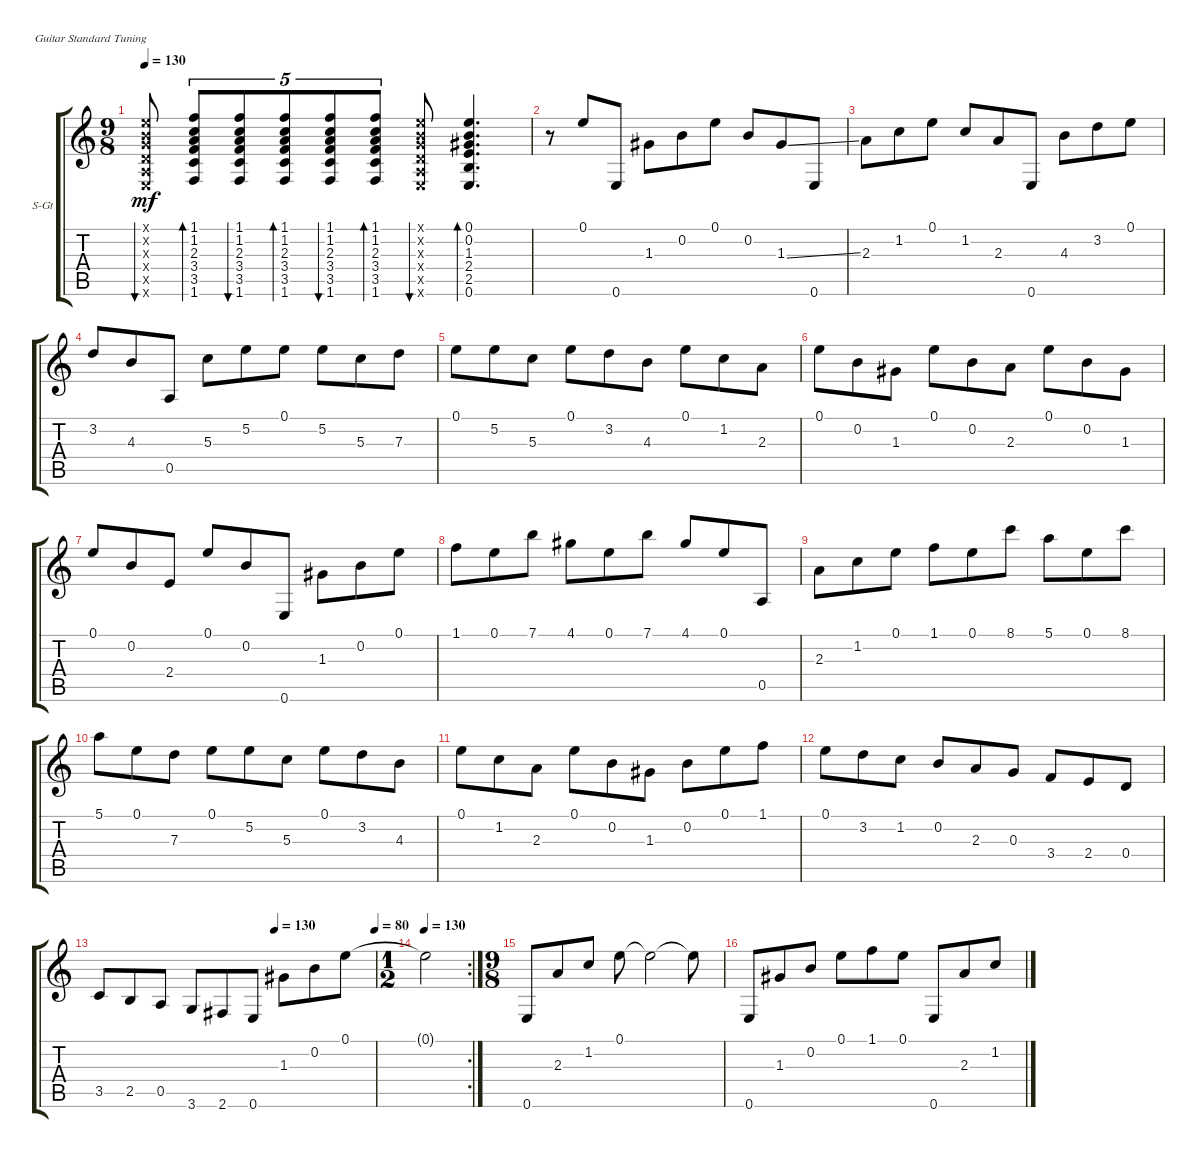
\defaultSystemsLayout 4
\bracketExtendMode groupsimilarinstruments
\firstSystemTrackNameOrientation horizontal
\otherSystemsTrackNameOrientation horizontal
\track ("Steel Guitar" "S-Gt") {instrument acousticguitarsteel}
\staff {score tabs}
\tuning (E4 B3 G3 D3 A2 E2)
\ts (9 8)
\tempo 130
\clef g2
\ks c
(0.1{x} 0.2{x} 0.3{x} 0.4{x} 0.5{x} 0.6{x}).8{bu 119 dy mf} (1.6 3.5 3.4 2.3 1.2 1.1).8{tu (5 4) bd 60} (1.6 3.5 3.4 2.3 1.2 1.1).8{tu (5 4) bu 60} (1.6 3.5 3.4 2.3 1.2 1.1).8{tu (5 4) bd 60} (1.6 3.5 3.4 2.3 1.2 1.1).8{tu (5 4) bu 60} (1.6 3.5 3.4 2.3 1.2 1.1).8{tu (5 4) bd 60} (0.5{x} 0.6{x} 0.4{x} 0.3{x} 0.2{x} 0.1{x}).8{bu 119} (0.6 2.5 2.4 1.3 0.2 0.1).4{d bd 240} |
r.8 0.1.8 0.6.8 1.3.8 0.2.8 0.1.8 0.2.8 1.3{ss}.8 0.6.8 |
2.3.8 1.2.8 0.1.8 1.2.8 2.3.8 0.6.8 4.3.8 3.2.8 0.1.8 |
3.2.8 4.3.8 0.5.8 5.3.8 5.2.8 0.1.8 5.2.8 5.3.8 7.3.8 |
0.1.8 5.2.8 5.3.8 0.1.8 3.2.8 4.3.8 0.1.8 1.2.8 2.3.8 |
0.1.8 0.2.8 1.3.8 0.1.8 0.2.8 2.3.8 0.1.8 0.2.8 1.3.8 |
0.1.8 0.2.8 2.4.8 0.1.8 0.2.8 0.6.8 1.3.8 0.2.8 0.1.8 |
1.1.8 0.1.8 7.1.8 4.1.8 0.1.8 7.1.8 4.1.8 0.1.8 0.5.8 |
2.3.8 1.2.8 0.1.8 1.1.8 0.1.8 8.1.8 5.1.8 0.1.8 8.1.8 |
5.1.8 0.1.8 7.3.8 0.1.8 5.2.8 5.3.8 0.1.8 3.2.8 4.3.8 |
0.1.8 1.2.8 2.3.8 0.1.8 0.2.8 1.3.8 0.2.8 0.1.8 1.1.8 |
0.1.8 3.2.8 1.2.8 0.2.8 2.3.8 0.3.8 3.4.8 2.4.8 0.4.8 |
\tempo (130 0.6375)
\tempo (80 1)
3.5.8 2.5.8 0.5.8 3.6.8 2.6.8 0.6.8 1.3.8 0.2.8 0.1.8 |
\rc 2
\ts (1 2)
\tempo 130
0.1{t}.2 |
\ts (9 8)
0.6.8 2.3.8 1.2.8 0.1.8 0.1{t}.2 0.1{t}.8 |
0.6.8 1.3.8 0.2.8 0.1.8 1.1.8 0.1.8 0.6.8 2.3.8 1.2.8
